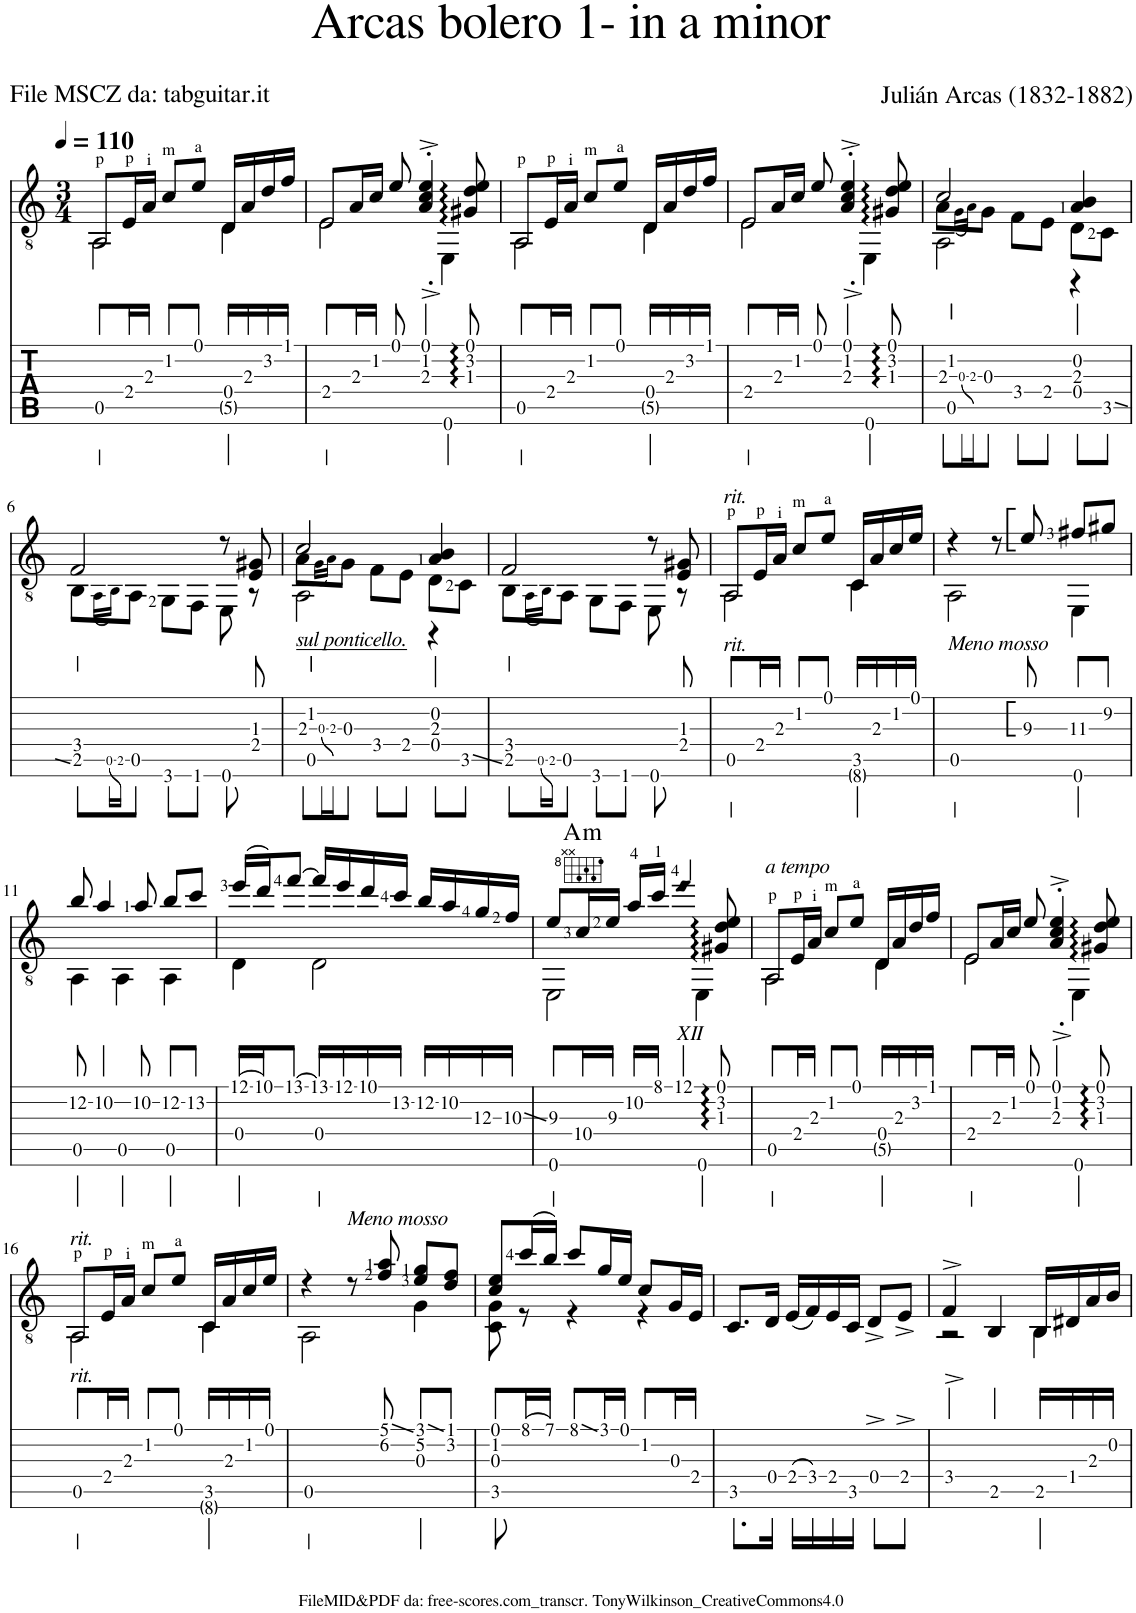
**kern	**kern	**harte
*part2	*part1	*part1
*staff2	*staff1	*
*I"Chitarra classica (Intavolatura)	*I"Guitar	*
*stria6	*	*
*	*clefGv2	*
*k[]	*k[]	*
*M3/4	*M3/4	*
*MM110	*MM110	*
=1	=1	=1
!LO:N:head=open	!LO:N:head=open	!
*^	*^	*
8AA/L	2AA\	8AA/L	2AA\	.
16E/L	.	16E/L	.	.
16A/JJ	.	16A/JJ	.	.
8c/L	.	8c/L	.	.
8e/J	.	8e/J	.	.
16D/LL	4D\	16D/LL	4D\	.
16A/	.	16A/	.	.
16d/	.	16d/	.	.
16f/JJ	.	16f/JJ	.	.
=2	=2	=2	=2	=2
!LO:N:head=open	!	!LO:N:head=open	!	!
8E/L	2E\	8E/L	2E\	.
16A/L	.	16A/L	.	.
16c/JJ	.	16c/JJ	.	.
8e/	.	8e/	.	.
4A/^' 4c/^' 4e/^'	.	4A/'^ 4c/'^ 4e/'^	.	.
.	4EE\	.	4EE\	.
8G#X/ 8d/ 8e/	.	8G#X/ 8d/ 8e/	.	.
=3	=3	=3	=3	=3
!LO:N:head=open	!	!LO:N:head=open	!	!
8AA/L	2AA\	8AA/L	2AA\	.
16E/L	.	16E/L	.	.
16A/JJ	.	16A/JJ	.	.
8c/L	.	8c/L	.	.
8e/J	.	8e/J	.	.
16D/LL	4D\	16D/LL	4D\	.
16A/	.	16A/	.	.
16d/	.	16d/	.	.
16f/JJ	.	16f/JJ	.	.
=4	=4	=4	=4	=4
!LO:N:head=open	!	!LO:N:head=open	!	!
8E/L	2E\	8E/L	2E\	.
16A/L	.	16A/L	.	.
16c/JJ	.	16c/JJ	.	.
8e/	.	8e/	.	.
4A/^' 4c/^' 4e/^'	.	4A/'^ 4c/'^ 4e/'^	.	.
.	4EE\	.	4EE\	.
8G#X/ 8d/ 8e/	.	8G#X/ 8d/ 8e/	.	.
=5	=5	=5	=5	=5
*	*^	*	*^	*
2c/	8A\L	2AA/	2c/	8A\L	2AA\	.
.	(16qG\LL	.	.	(16qG\LL	.	.
.	16qA\JJ)	.	.	16qA\JJ)	.	.
.	8G\J	.	.	8G\J	.	.
.	8F\L	.	.	8F\L	.	.
.	8E\J	.	.	8E\J	.	.
4A/ 4B/	8D\L	4r	4A/ 4B/	8D\L	4r	.
.	8C\J	.	.	8C\J	.	.
*	*v	*v	*	*	*	*
*	*	*	*v	*v	*
!!LO:LB:g=z
=6	=6	=6	=6	=6
2F/	8BB\L	2F/	8BB\L	.
.	(16qAA\LL	.	(16qAA\LL	.
.	16qBB\JJ)	.	16qBB\JJ)	.
.	8AA\J	.	8AA\J	.
.	8GG\L	.	8GG\L	.
.	8FF\J	.	8FF\J	.
8r	8EE\	8r	8EE\	.
8E/ 8G#X/	8r	8E/ 8G#X/	8r	.
=7	=7	=7	=7	=7
*	*^	*	*^	*
!LO:TX:a:i:t=sul ponticello.	!	!	!	!	!	!
2c/	8A\L	2AA/	2c/	8A\L	2AA\	.
.	(16qG\LL	.	.	(16qG\LL	.	.
.	16qA\JJ)	.	.	16qA\JJ)	.	.
.	8G\J	.	.	8G\J	.	.
.	8F\L	.	.	8F\L	.	.
.	8E\J	.	.	8E\J	.	.
4A/ 4B/	8D\L	4r	4A/ 4B/	8D\L	4r	.
.	8C\J	.	.	8C\J	.	.
*	*v	*v	*	*	*	*
*	*	*	*v	*v	*
=8	=8	=8	=8	=8
2F/	8BB\L	2F/	8BB\L	.
.	(16qAA\LL	.	(16qAA\LL	.
.	16qBB\JJ)	.	16qBB\JJ)	.
.	8AA\J	.	8AA\J	.
.	8GG\L	.	8GG\L	.
.	8FF\J	.	8FF\J	.
8r	8EE\	8r	8EE\	.
8E/ 8G#X/	8r	8E/ 8G#X/	8r	.
=9	=9	=9	=9	=9
!	!	!LO:TX:a:i:t=rit.	!	!
!LO:TX:a:i:t=rit.	!	!	!	!
!LO:N:head=open	!	!LO:N:head=open	!	!
8AA/L	2AA\	8AA/L	2AA\	.
16E/L	.	16E/L	.	.
16A/JJ	.	16A/JJ	.	.
8c/L	.	8c/L	.	.
8e/J	.	8e/J	.	.
16C/LL	4C\	16C/LL	4C\	.
16A/	.	16A/	.	.
16c/	.	16c/	.	.
16e/JJ	.	16e/JJ	.	.
=10	=10	=10	=10	=10
!LO:TX:a:i:t=Meno mosso	!	!	!	!
4r	2AA\	4r	2AA\	.
8r	.	8r	.	.
8e/	.	8e/	.	.
8f#X/L	4EE\	8f#X/L	4EE\	.
8g#X/J	.	8g#X/J	.	.
!!LO:LB:g=z	!!
=11	=11	=11	=11	=11
8b/	4AA\	8b/	4AA\	.
4a/	.	4a/	.	.
.	4AA\	.	4AA\	.
8a/	.	8a/	.	.
8b/L	4AA\	8b/L	4AA\	.
8cc/J	.	8cc/J	.	.
=12	=12	=12	=12	=12
(16ee/LL	4D\	(16ee/LL	4D\	.
16dd/J)	.	16dd/J)	.	.
[8ff/J	.	[8ff/J	.	.
16ff/LL]	2D\	16ff/LL]	2D\	.
16ee/	.	16ee/	.	.
16dd/	.	16dd/	.	.
16cc/JJ	.	16cc/JJ	.	.
16b/LL	.	16b/LL	.	.
16a/	.	16a/	.	.
16g/	.	16g/	.	.
16f/JJ	.	16f/JJ	.	.
=13	=13	=13	=13	=13
8e/L	2EE\	8e/L	2EE\	.
!	!	!	!	!LO:H:kt=m
16c/L	.	16c/L	.	A:min
16e/JJ	.	16e/JJ	.	.
16a/LL	.	16a/LL	.	.
16cc/JJ	.	16cc/JJ	.	.
!LO:TX:a:i:t=XII	!	!	!	!
!LO:N:head=diamond	!	!LO:N:head=diamond	!	!
4ee/	.	4ee/	.	.
.	4EE\	.	4EE\	.
8G#X/ 8d/ 8e/	.	8G#X/ 8d/ 8e/	.	.
=14	=14	=14	=14	=14
!	!	!LO:TX:a:i:t=a tempo	!	!
!LO:N:head=open	!	!LO:N:head=open	!	!
8AA/L	2AA\	8AA/L	2AA\	.
16E/L	.	16E/L	.	.
16A/JJ	.	16A/JJ	.	.
8c/L	.	8c/L	.	.
8e/J	.	8e/J	.	.
16D/LL	4D\	16D/LL	4D\	.
16A/	.	16A/	.	.
16d/	.	16d/	.	.
16f/JJ	.	16f/JJ	.	.
=15	=15	=15	=15	=15
!LO:N:head=open	!	!LO:N:head=open	!	!
8E/L	2E\	8E/L	2E\	.
16A/L	.	16A/L	.	.
16c/JJ	.	16c/JJ	.	.
8e/	.	8e/	.	.
4A/^' 4c/^' 4e/^'	.	4A/'^ 4c/'^ 4e/'^	.	.
.	4EE\	.	4EE\	.
8G#X/ 8d/ 8e/	.	8G#X/ 8d/ 8e/	.	.
!!LO:LB:g=z	!!
=16	=16	=16	=16	=16
!	!	!LO:TX:a:i:t=rit.	!	!
!LO:TX:a:i:t=rit.	!	!	!	!
!LO:N:head=open	!	!LO:N:head=open	!	!
8AA/L	2AA\	8AA/L	2AA\	.
16E/L	.	16E/L	.	.
16A/JJ	.	16A/JJ	.	.
8c/L	.	8c/L	.	.
8e/J	.	8e/J	.	.
16C/LL	4C\	16C/LL	4C\	.
16A/	.	16A/	.	.
16c/	.	16c/	.	.
16e/JJ	.	16e/JJ	.	.
=17	=17	=17	=17	=17
4r	2AA\	4r	2AA\	.
!	!	!LO:TX:a:i:t=Meno mosso	!	!
8r	.	8r	.	.
8f/ 8a/	.	8f/ 8a/	.	.
8e/ 8g/L	4G\	8e/ 8g/L	4G\	.
8d/ 8f/J	.	8d/ 8f/J	.	.
=18	=18	=18	=18	=18
8c/ 8e/L	8C\ 8G\	8c/ 8e/L	8C\ 8G\	.
(16cc/L	8r	(16cc/L	8r	.
16b/JJ)	.	16b/JJ)	.	.
8cc/L	4r	8cc/L	4r	.
16g/L	.	16g/L	.	.
16e/JJ	.	16e/JJ	.	.
8c/L	4r	8c/L	4r	.
16G/L	.	16G/L	.	.
16E/JJ	.	16E/JJ	.	.
*v	*v	*	*	*
*	*v	*v	*
=19	=19	=19
8.C\L	8.C/L	.
16D\Jk	16D/Jk	.
(16E\LL	(16E/LL	.
16F\)	16F/)	.
16E\	16E/	.
16C\JJ	16C/JJ	.
8D^\L	8D^/L	.
8E^\J	8E^/J	.
=20	=20	=20
*^	*^	*
4F^/	2r	4F^/	2r	.
4BB/	.	4BB/	.	.
16BB/LL	4BB\	16BB/LL	4BB\	.
16D#X/	.	16D#X/	.	.
16A/	.	16A/	.	.
16B/JJ	.	16B/JJ	.	.
*v	*v	*	*	*
*	*v	*v	*
=	=	=
*-	*-	*-
